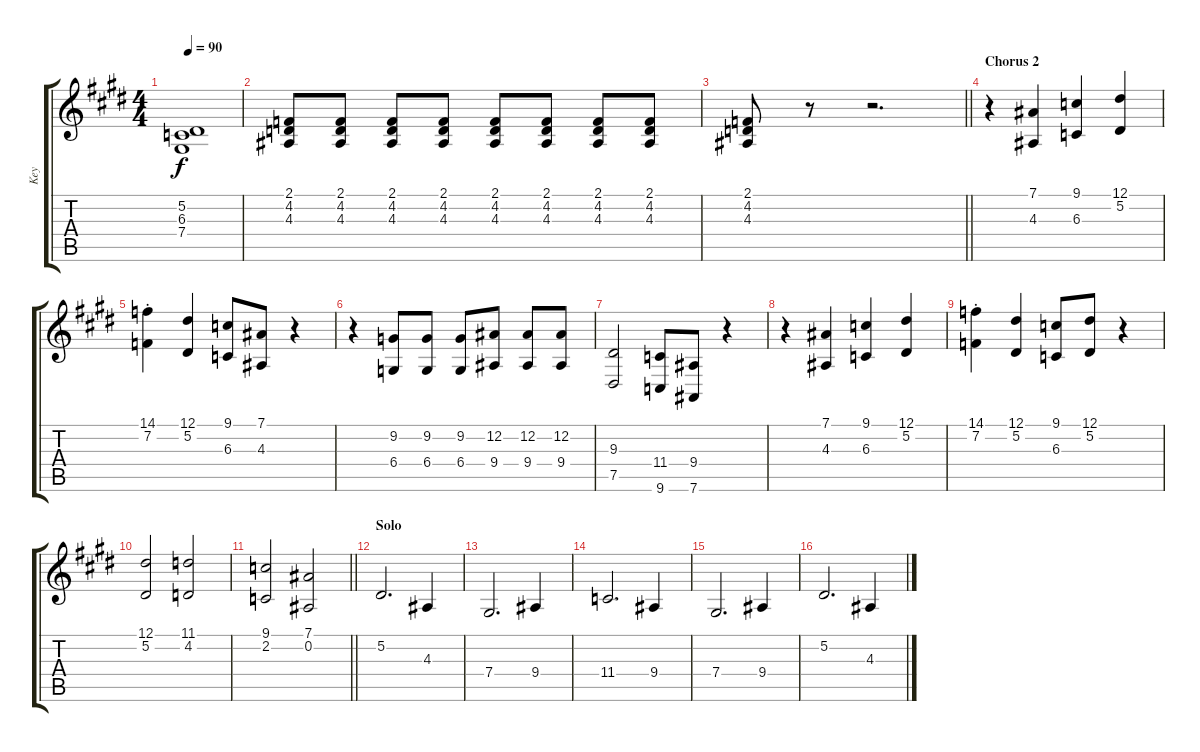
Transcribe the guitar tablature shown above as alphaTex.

\track ("Key" "Key") {instrument synthstrings1}
\staff {score tabs}
\tuning (Eb4 Bb3 Gb3 Db3 Ab2 Eb2) {hide}
\ts (4 4)
\tempo 90
\clef g2
\ks e
(5.2 6.3 7.4).1{dy f} |
(2.1 4.2 4.3).8 (2.1 4.2 4.3).8 (2.1 4.2 4.3).8 (2.1 4.2 4.3).8 (2.1 4.2 4.3).8 (2.1 4.2 4.3).8 (2.1 4.2 4.3).8 (2.1 4.2 4.3).8 |
\barLineRight lightlight
(2.1 4.2 4.3).8 r.8 r.2{d} |
\section ("" "Chorus 2")
r.4 (7.1 4.3).4 (9.1 6.3).4 (12.1 5.2).4 |
(14.1 7.2{st}).4 (12.1 5.2).4 (9.1 6.3).8 (7.1 4.3).8 r.4 |
r.4 (9.2 6.4).8 (9.2 6.4).8 (9.2 6.4).8 (12.2 9.4).8 (12.2 9.4).8 (12.2 9.4).8 |
(9.3 7.5).2 (11.4 9.6).8 (9.4 7.6).8 r.4 |
r.4 (7.1 4.3).4 (9.1 6.3).4 (12.1 5.2).4 |
(14.1 7.2{st}).4 (12.1 5.2).4 (9.1 6.3).8 (12.1 5.2).8 r.4 |
(12.1 5.2).2 (11.1 4.2).2 |
\barLineRight lightlight
(9.1 2.2).2 (7.1 0.2).2 |
\section ("" "Solo")
5.2.2{d} 4.3.4 |
7.4.2{d} 9.4.4 |
11.4.2{d} 9.4.4 |
7.4.2{d} 9.4.4 |
5.2.2{d} 4.3.4
